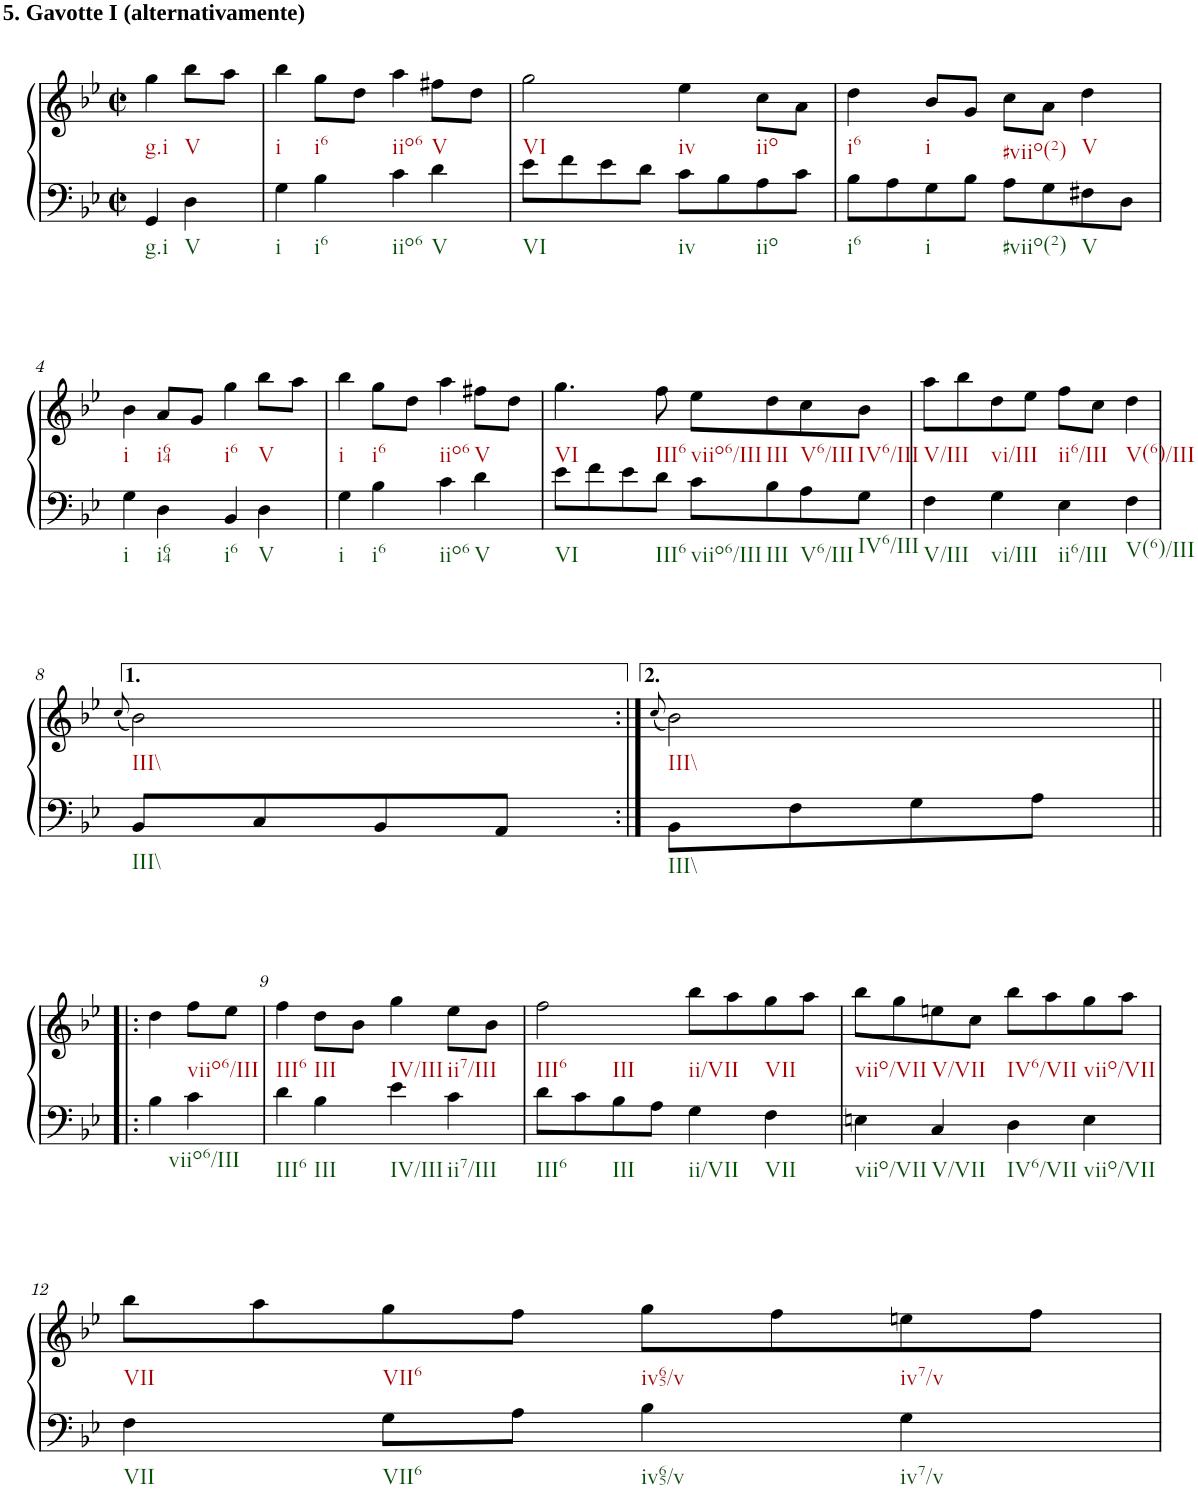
**kern	**kern
*part1	*part1
*staff2	*staff1
*I"unbenannt1	*
*clefF4	*clefG2
*k[b-e-]	*k[b-e-]
*M2/2	*M2/2
*met(c|)	*met(c|)
=	=
!	!LO:TX:a:B:t=5. Gavotte I (alternativamente)
4GG/	4gg\
4D\	8bb-\L
.	8aa\J
=1	=1
4G\	4bb-\
4B-\	8gg\L
.	8dd\J
4c\	4aa\
4d\	8ff#X\L
.	8dd\J
=2	=2
8e-\L	2gg\
8f\	.
8e-\	.
8d\J	.
8c\L	4ee-\
8B-\	.
8A\	8cc\L
8c\J	8a\J
=3	=3
8B-\L	4dd\
8A\	.
8G\	8b-/L
8B-\J	8g/J
8A\L	8cc\L
8G\	8a\J
8F#X\	4dd\
8D\J	.
!!LO:LB:g=z
=4	=4
4G\	4b-\
4D\	8a/L
.	8g/J
4BB-/	4gg\
4D\	8bb-\L
.	8aa\J
=5	=5
4G\	4bb-\
4B-\	8gg\L
.	8dd\J
4c\	4aa\
4d\	8ff#X\L
.	8dd\J
=6	=6
8e-\L	4.gg\
8f\	.
8e-\	.
8d\J	8ff\
8c\L	8ee-\L
8B-\	8dd\
8A\	8cc\
8G\J	8b-\J
=7	=7
4F\	8aa\L
.	8bb-\
4G\	8dd\
.	8ee-\J
4E-\	8ff\L
.	8cc\J
4F\	4dd\
!!LO:LB:g=z
=8	=8
.	(8qcc/
8BB-/L	2b-\)
8C/	.
8BB-/	.
8AA/J	.
=8X1:|!	=8X1:|!
.	(8qcc/
8BB-\L	2b-\)
8F\	.
8G\	.
8A\J	.
!!LO:LB:g=z
=8X2!|:	=8X2!|:
4B-\	4dd\
4c\	8ff\L
.	8ee-\J
=9	=9
4d\	4ff\
4B-\	8dd\L
.	8b-\J
4e-\	4gg\
4c\	8ee-\L
.	8b-\J
=10	=10
8d\L	2ff\
8c\	.
8B-\	.
8A\J	.
4G\	8bb-\L
.	8aa\
4F\	8gg\
.	8aa\J
=11	=11
4En\	8bb-\L
.	8gg\
4C/	8een\
.	8cc\J
4D\	8bb-\L
.	8aa\
4E\	8gg\
.	8aa\J
!!LO:LB:g=z
=12	=12
4F\	8bb-\L
.	8aa\
8G\L	8gg\
8A\J	8ff\J
4B-\	8gg\L
.	8ff\
4G\	8een\
.	8ff\J
=	=
*-	*-
